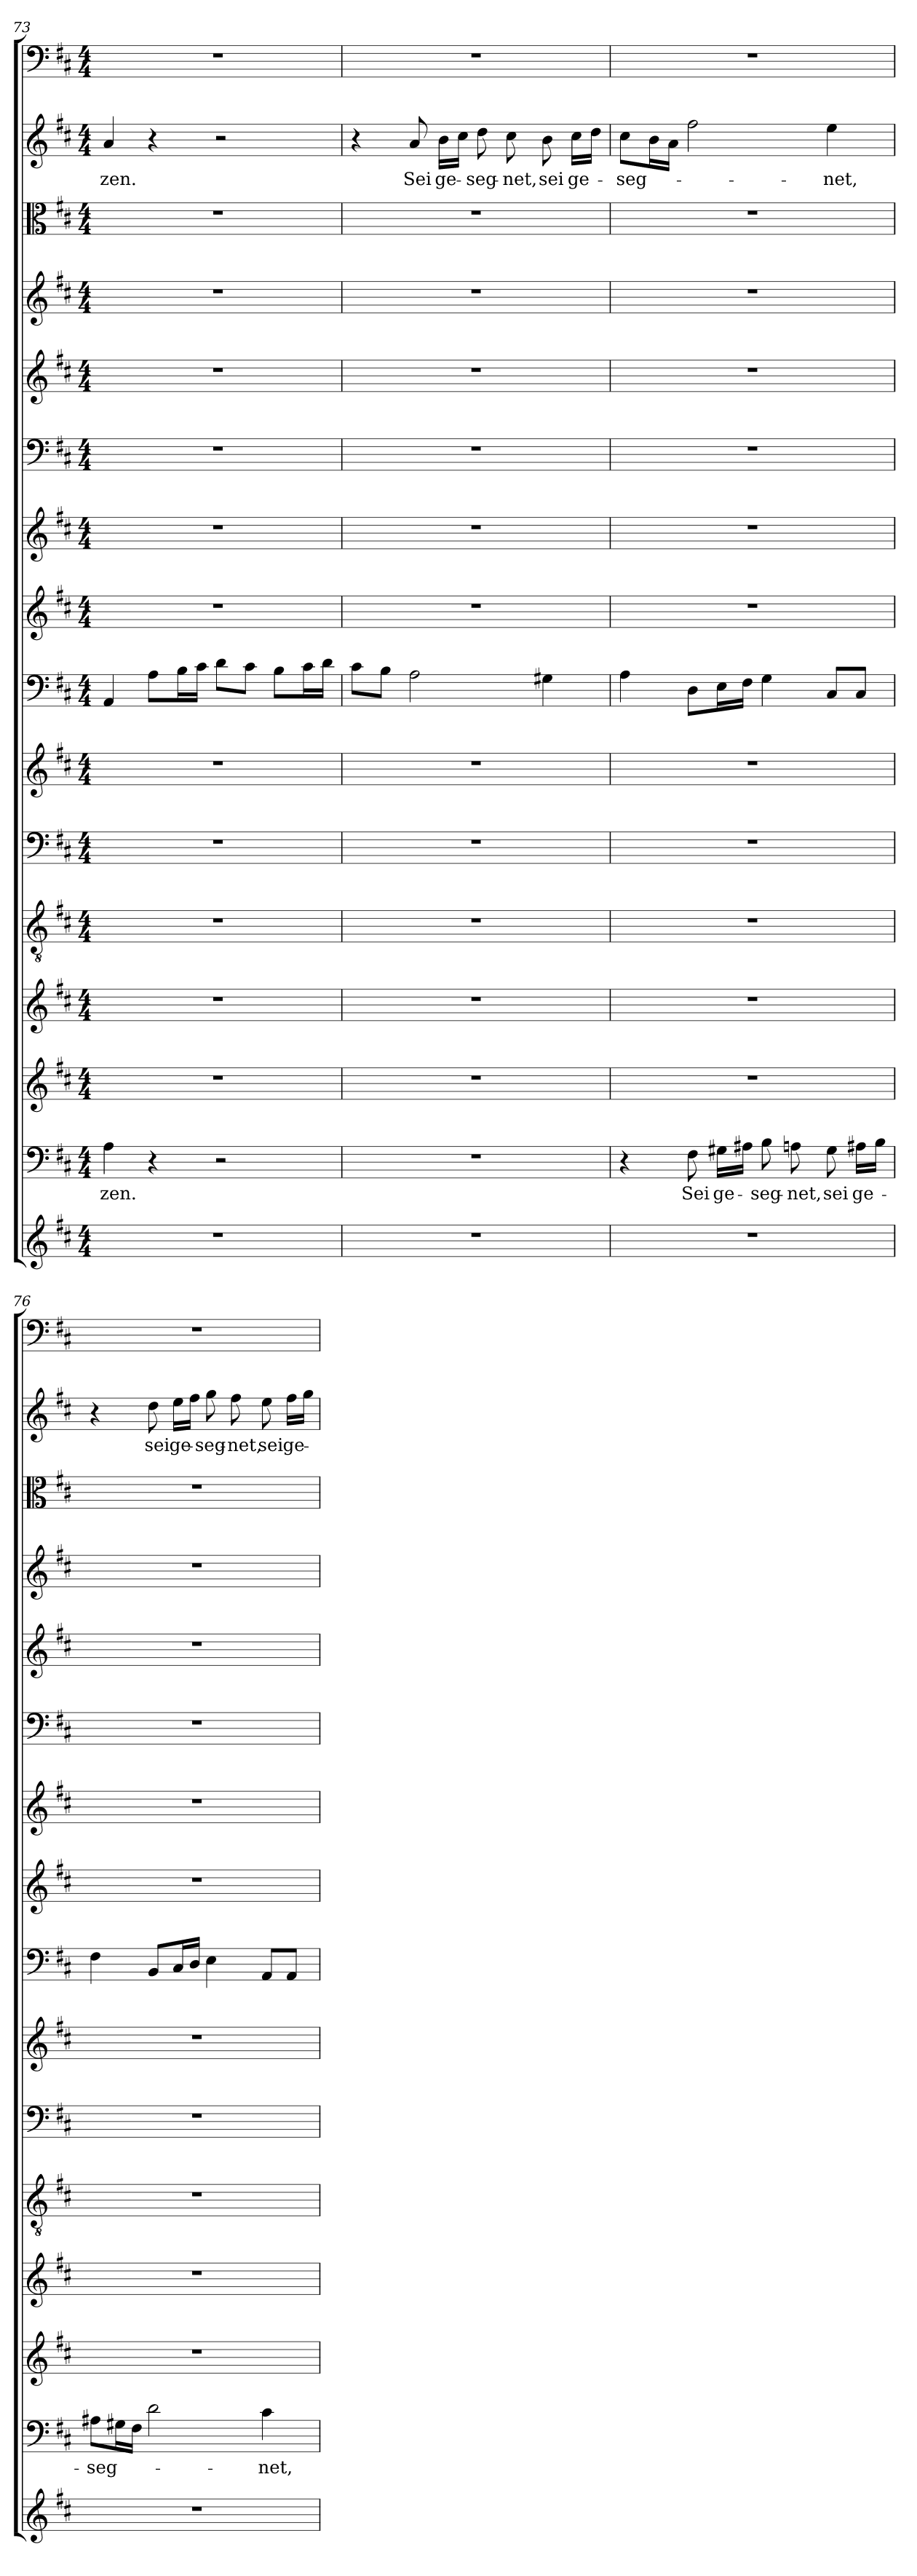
**kern	**kern	**text	**kern	**kern	**kern	**kern	**kern	**kern	**kern	**kern	**kern	**kern	**kern	**kern	**kern	**text	**kern
*part16	*part15	*part15	*part14	*part13	*part12	*part11	*part10	*part9	*part8	*part7	*part6	*part5	*part4	*part3	*part2	*part2	*part1
*staff16	*staff15	*staff15	*staff14	*staff13	*staff12	*staff11	*staff10	*staff9	*staff8	*staff7	*staff6	*staff5	*staff4	*staff3	*staff2	*staff2	*staff1
*clefG2	*clefF4	*	*clefG2	*clefG2	*clefGv2	*clefF4	*clefG2	*clefF4	*clefG2	*clefG2	*clefF4	*clefG2	*clefG2	*clefC3	*clefG2	*	*clefF4
*k[f#c#]	*k[f#c#]	*	*k[f#c#]	*k[f#c#]	*k[f#c#]	*k[f#c#]	*k[f#c#]	*k[f#c#]	*k[f#c#]	*k[f#c#]	*k[f#c#]	*k[f#c#]	*k[f#c#]	*k[f#c#]	*k[f#c#]	*	*k[f#c#]
*D:	*D:	*	*D:	*D:	*D:	*D:	*D:	*D:	*D:	*D:	*D:	*D:	*D:	*D:	*D:	*	*D:
*M4/4	*M4/4	*	*M4/4	*M4/4	*M4/4	*M4/4	*M4/4	*M4/4	*M4/4	*M4/4	*M4/4	*M4/4	*M4/4	*M4/4	*M4/4	*	*M4/4
=73	=73	=73	=73	=73	=73	=73	=73	=73	=73	=73	=73	=73	=73	=73	=73	=73	=73
1r	4A\	-zen.	1r	1r	1r	1r	1r	4AA/	1r	1r	1r	1r	1r	1r	4a/	-zen.	1r
.	4r	.	.	.	.	.	.	8A\L	.	.	.	.	.	.	4r	.	.
.	.	.	.	.	.	.	.	16B\L	.	.	.	.	.	.	.	.	.
.	.	.	.	.	.	.	.	16c#\JJ	.	.	.	.	.	.	.	.	.
.	2r	.	.	.	.	.	.	8d\L	.	.	.	.	.	.	2r	.	.
.	.	.	.	.	.	.	.	8c#\J	.	.	.	.	.	.	.	.	.
.	.	.	.	.	.	.	.	8B\L	.	.	.	.	.	.	.	.	.
.	.	.	.	.	.	.	.	16c#\L	.	.	.	.	.	.	.	.	.
.	.	.	.	.	.	.	.	16d\JJ	.	.	.	.	.	.	.	.	.
=74	=74	=74	=74	=74	=74	=74	=74	=74	=74	=74	=74	=74	=74	=74	=74	=74	=74
1r	1r	.	1r	1r	1r	1r	1r	8c#\L	1r	1r	1r	1r	1r	1r	4r	.	1r
.	.	.	.	.	.	.	.	8B\J	.	.	.	.	.	.	.	.	.
.	.	.	.	.	.	.	.	2A\	.	.	.	.	.	.	8a/	Sei	.
.	.	.	.	.	.	.	.	.	.	.	.	.	.	.	16b\LL	ge-	.
.	.	.	.	.	.	.	.	.	.	.	.	.	.	.	16cc#\JJ	.	.
.	.	.	.	.	.	.	.	.	.	.	.	.	.	.	8dd\	-seg-	.
.	.	.	.	.	.	.	.	.	.	.	.	.	.	.	8cc#\	-net,	.
.	.	.	.	.	.	.	.	4G#X\	.	.	.	.	.	.	8b\	sei	.
.	.	.	.	.	.	.	.	.	.	.	.	.	.	.	16cc#\LL	ge-	.
.	.	.	.	.	.	.	.	.	.	.	.	.	.	.	16dd\JJ	.	.
=75	=75	=75	=75	=75	=75	=75	=75	=75	=75	=75	=75	=75	=75	=75	=75	=75	=75
1r	4r	.	1r	1r	1r	1r	1r	4A\	1r	1r	1r	1r	1r	1r	8cc#\L	-seg-	1r
.	.	.	.	.	.	.	.	.	.	.	.	.	.	.	16b\L	.	.
.	.	.	.	.	.	.	.	.	.	.	.	.	.	.	16a\JJ	.	.
.	8F#\	Sei	.	.	.	.	.	8D\L	.	.	.	.	.	.	2ff#\	.	.
.	16G#X\LL	ge-	.	.	.	.	.	16E\L	.	.	.	.	.	.	.	.	.
.	16A#X\JJ	.	.	.	.	.	.	16F#\JJ	.	.	.	.	.	.	.	.	.
.	8B\	-seg-	.	.	.	.	.	4G\	.	.	.	.	.	.	.	.	.
.	8An\	-net,	.	.	.	.	.	.	.	.	.	.	.	.	.	.	.
.	8G#\	sei	.	.	.	.	.	8C#/L	.	.	.	.	.	.	4ee\	-net,	.
.	16A#X\LL	ge-	.	.	.	.	.	8C#/J	.	.	.	.	.	.	.	.	.
.	16B\JJ	.	.	.	.	.	.	.	.	.	.	.	.	.	.	.	.
=76	=76	=76	=76	=76	=76	=76	=76	=76	=76	=76	=76	=76	=76	=76	=76	=76	=76
1r	8A#X\L	-seg-	1r	1r	1r	1r	1r	4F#\	1r	1r	1r	1r	1r	1r	4r	.	1r
.	16G#X\L	.	.	.	.	.	.	.	.	.	.	.	.	.	.	.	.
.	16F#\JJ	.	.	.	.	.	.	.	.	.	.	.	.	.	.	.	.
.	2d\	.	.	.	.	.	.	8BB/L	.	.	.	.	.	.	8dd\	sei	.
.	.	.	.	.	.	.	.	16C#/L	.	.	.	.	.	.	16ee\LL	ge-	.
.	.	.	.	.	.	.	.	16D/JJ	.	.	.	.	.	.	16ff#\JJ	.	.
.	.	.	.	.	.	.	.	4E\	.	.	.	.	.	.	8gg\	-seg-	.
.	.	.	.	.	.	.	.	.	.	.	.	.	.	.	8ff#\	-net,	.
.	4c#\	-net,	.	.	.	.	.	8AA/L	.	.	.	.	.	.	8ee\	sei	.
.	.	.	.	.	.	.	.	8AA/J	.	.	.	.	.	.	16ff#\LL	ge-	.
.	.	.	.	.	.	.	.	.	.	.	.	.	.	.	16gg\JJ	.	.
=	=	=	=	=	=	=	=	=	=	=	=	=	=	=	=	=	=
*-	*-	*-	*-	*-	*-	*-	*-	*-	*-	*-	*-	*-	*-	*-	*-	*-	*-
